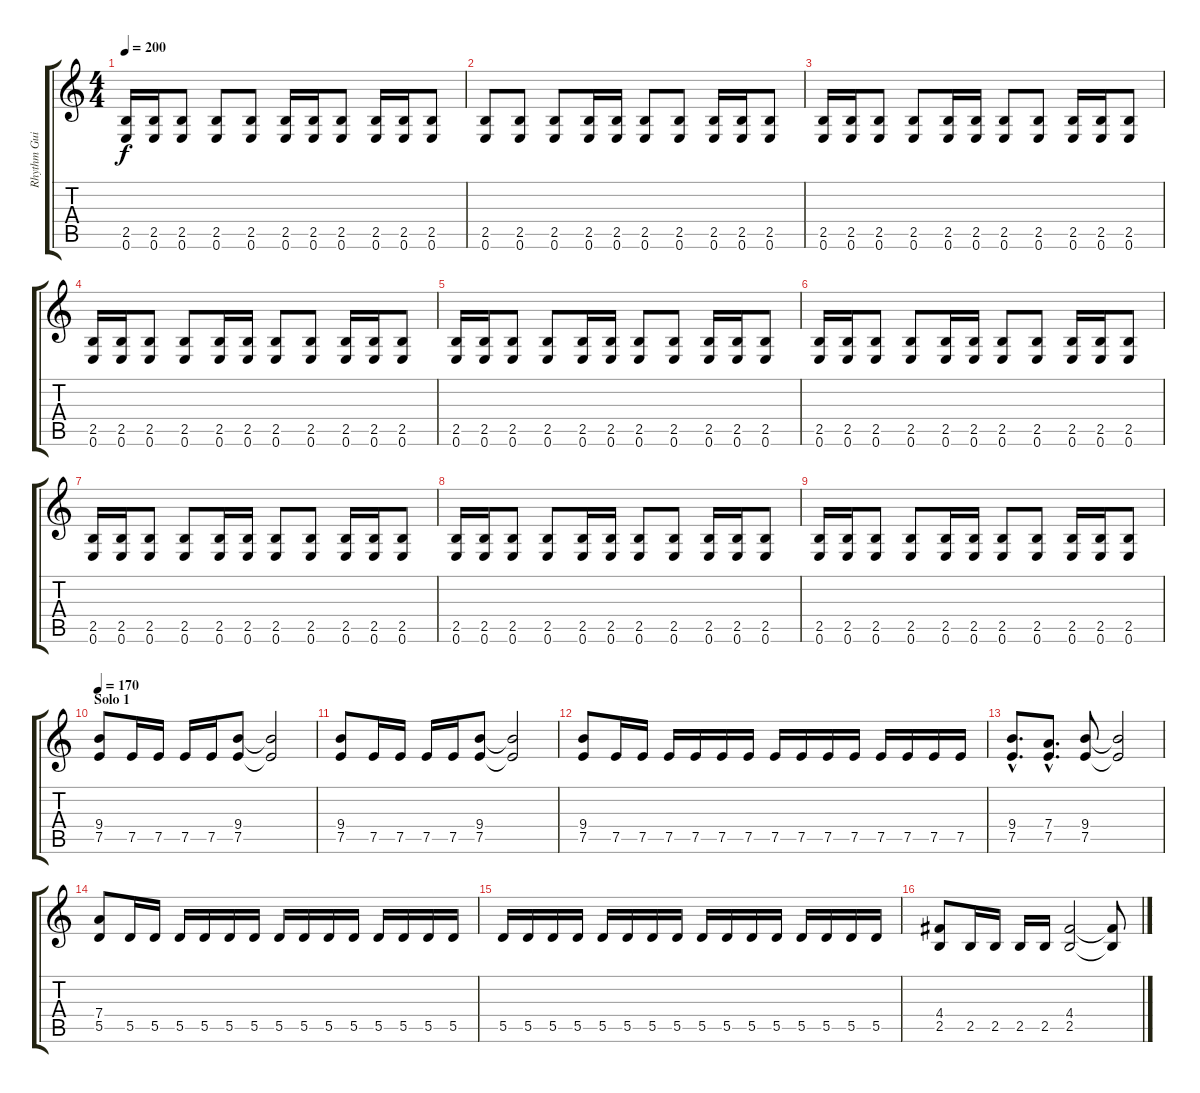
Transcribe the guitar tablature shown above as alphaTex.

\track ("Rhythm Guitar 2" "Rhythm Gui") {instrument overdrivenguitar}
\staff {score tabs}
\tuning (E4 B3 G3 D3 A2 E2) {hide}
\ts (4 4)
\tempo 200
\clef g2
\ks c
(2.5 0.6).16{dy f} (2.5 0.6).16 (2.5 0.6).8 (2.5 0.6).8 (2.5 0.6).8 (2.5 0.6).16 (2.5 0.6).16 (2.5 0.6).8 (2.5 0.6).16 (2.5 0.6).16 (2.5 0.6).8 |
(2.5 0.6).8 (2.5 0.6).8 (2.5 0.6).8 (2.5 0.6).16 (2.5 0.6).16 (2.5 0.6).8 (2.5 0.6).8 (2.5 0.6).16 (2.5 0.6).16 (2.5 0.6).8 |
(2.5 0.6).16 (2.5 0.6).16 (2.5 0.6).8 (2.5 0.6).8 (2.5 0.6).16 (2.5 0.6).16 (2.5 0.6).8 (2.5 0.6).8 (2.5 0.6).16 (2.5 0.6).16 (2.5 0.6).8 |
(2.5 0.6).16 (2.5 0.6).16 (2.5 0.6).8 (2.5 0.6).8 (2.5 0.6).16 (2.5 0.6).16 (2.5 0.6).8 (2.5 0.6).8 (2.5 0.6).16 (2.5 0.6).16 (2.5 0.6).8 |
(2.5 0.6).16 (2.5 0.6).16 (2.5 0.6).8 (2.5 0.6).8 (2.5 0.6).16 (2.5 0.6).16 (2.5 0.6).8 (2.5 0.6).8 (2.5 0.6).16 (2.5 0.6).16 (2.5 0.6).8 |
(2.5 0.6).16 (2.5 0.6).16 (2.5 0.6).8 (2.5 0.6).8 (2.5 0.6).16 (2.5 0.6).16 (2.5 0.6).8 (2.5 0.6).8 (2.5 0.6).16 (2.5 0.6).16 (2.5 0.6).8 |
(2.5 0.6).16 (2.5 0.6).16 (2.5 0.6).8 (2.5 0.6).8 (2.5 0.6).16 (2.5 0.6).16 (2.5 0.6).8 (2.5 0.6).8 (2.5 0.6).16 (2.5 0.6).16 (2.5 0.6).8 |
(2.5 0.6).16 (2.5 0.6).16 (2.5 0.6).8 (2.5 0.6).8 (2.5 0.6).16 (2.5 0.6).16 (2.5 0.6).8 (2.5 0.6).8 (2.5 0.6).16 (2.5 0.6).16 (2.5 0.6).8 |
(2.5 0.6).16 (2.5 0.6).16 (2.5 0.6).8 (2.5 0.6).8 (2.5 0.6).16 (2.5 0.6).16 (2.5 0.6).8 (2.5 0.6).8 (2.5 0.6).16 (2.5 0.6).16 (2.5 0.6).8 |
\section ("" "Solo 1")
\tempo 170
(9.4 7.5).8 7.5.16 7.5.16 7.5.16 7.5.16 (9.4 7.5).8 (9.4{t} 7.5{t}).2 |
(9.4 7.5).8 7.5.16 7.5.16 7.5.16 7.5.16 (9.4 7.5).8 (9.4{t} 7.5{t}).2 |
(9.4 7.5).8 7.5.16 7.5.16 7.5.16 7.5.16 7.5.16 7.5.16 7.5.16 7.5.16 7.5.16 7.5.16 7.5.16 7.5.16 7.5.16 7.5.16 |
(9.4 7.5{hac}).8{d} (7.4 7.5{hac}).8{d} (9.4 7.5).8 (9.4{t} 7.5{t}).2 |
(7.4 5.5).8 5.5.16 5.5.16 5.5.16 5.5.16 5.5.16 5.5.16 5.5.16 5.5.16 5.5.16 5.5.16 5.5.16 5.5.16 5.5.16 5.5.16 |
5.5.16 5.5.16 5.5.16 5.5.16 5.5.16 5.5.16 5.5.16 5.5.16 5.5.16 5.5.16 5.5.16 5.5.16 5.5.16 5.5.16 5.5.16 5.5.16 |
(4.4 2.5).8 2.5.16 2.5.16 2.5.16 2.5.16 (4.4 2.5).2 (4.4{t} 2.5{t}).8
